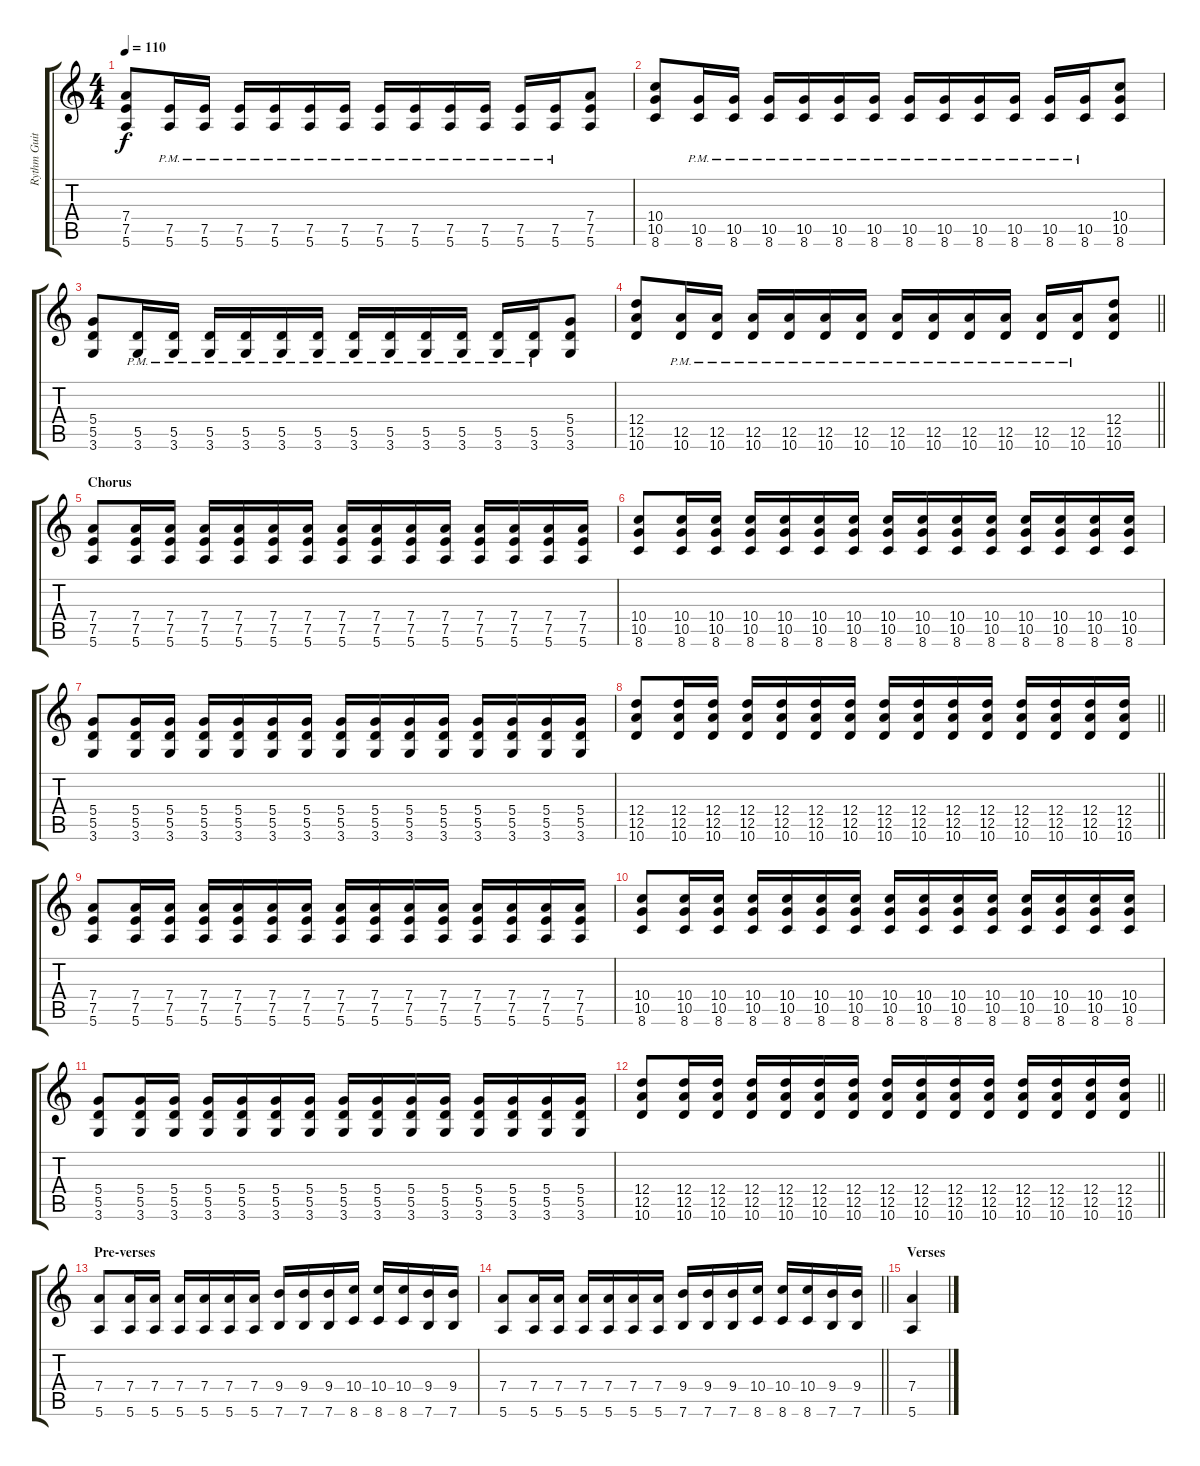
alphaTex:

\track ("Rythm Guitar" "Rythm Guit") {instrument distortionguitar}
\staff {score tabs}
\tuning (E4 B3 G3 D3 A2 E2) {hide}
\ts (4 4)
\tempo 110
\clef g2
\ks c
(7.4 7.5 5.6).8{dy f instrument distortionguitar} (7.5{pm} 5.6{pm}).16 (7.5{pm} 5.6{pm}).16 (7.5{pm} 5.6{pm}).16 (7.5{pm} 5.6{pm}).16 (7.5{pm} 5.6{pm}).16 (7.5{pm} 5.6{pm}).16 (7.5{pm} 5.6{pm}).16 (7.5{pm} 5.6{pm}).16 (7.5{pm} 5.6{pm}).16 (7.5{pm} 5.6{pm}).16 (7.5{pm} 5.6{pm}).16 (7.5{pm} 5.6{pm}).16 (7.4 7.5 5.6).8 |
(10.4 10.5 8.6).8 (10.5{pm} 8.6{pm}).16 (10.5{pm} 8.6{pm}).16 (10.5{pm} 8.6{pm}).16 (10.5{pm} 8.6{pm}).16 (10.5{pm} 8.6{pm}).16 (10.5{pm} 8.6{pm}).16 (10.5{pm} 8.6{pm}).16 (10.5{pm} 8.6{pm}).16 (10.5{pm} 8.6{pm}).16 (10.5{pm} 8.6{pm}).16 (10.5{pm} 8.6{pm}).16 (10.5{pm} 8.6{pm}).16 (10.4 10.5 8.6).8 |
(5.4 5.5 3.6).8 (5.5{pm} 3.6{pm}).16 (5.5{pm} 3.6{pm}).16 (5.5{pm} 3.6{pm}).16 (5.5{pm} 3.6{pm}).16 (5.5{pm} 3.6{pm}).16 (5.5{pm} 3.6{pm}).16 (5.5{pm} 3.6{pm}).16 (5.5{pm} 3.6{pm}).16 (5.5{pm} 3.6{pm}).16 (5.5{pm} 3.6{pm}).16 (5.5{pm} 3.6{pm}).16 (5.5{pm} 3.6{pm}).16 (5.4 5.5 3.6).8 |
\barLineRight lightlight
(12.4 12.5 10.6).8 (12.5{pm} 10.6{pm}).16 (12.5{pm} 10.6{pm}).16 (12.5{pm} 10.6{pm}).16 (12.5{pm} 10.6{pm}).16 (12.5{pm} 10.6{pm}).16 (12.5{pm} 10.6{pm}).16 (12.5{pm} 10.6{pm}).16 (12.5{pm} 10.6{pm}).16 (12.5{pm} 10.6{pm}).16 (12.5{pm} 10.6{pm}).16 (12.5{pm} 10.6{pm}).16 (12.5{pm} 10.6{pm}).16 (12.4 12.5 10.6).8 |
\section ("" "Chorus")
(7.4 7.5 5.6).8{instrument distortionguitar} (7.4 7.5 5.6).16 (7.4 7.5 5.6).16 (7.4 7.5 5.6).16 (7.4 7.5 5.6).16 (7.4 7.5 5.6).16 (7.4 7.5 5.6).16 (7.4 7.5 5.6).16 (7.4 7.5 5.6).16 (7.4 7.5 5.6).16 (7.4 7.5 5.6).16 (7.4 7.5 5.6).16 (7.4 7.5 5.6).16 (7.4 7.5 5.6).16 (7.4 7.5 5.6).16 |
(10.4 10.5 8.6).8 (10.4 10.5 8.6).16 (10.4 10.5 8.6).16 (10.4 10.5 8.6).16 (10.4 10.5 8.6).16 (10.4 10.5 8.6).16 (10.4 10.5 8.6).16 (10.4 10.5 8.6).16 (10.4 10.5 8.6).16 (10.4 10.5 8.6).16 (10.4 10.5 8.6).16 (10.4 10.5 8.6).16 (10.4 10.5 8.6).16 (10.4 10.5 8.6).16 (10.4 10.5 8.6).16 |
(5.4 5.5 3.6).8 (5.4 5.5 3.6).16 (5.4 5.5 3.6).16 (5.4 5.5 3.6).16 (5.4 5.5 3.6).16 (5.4 5.5 3.6).16 (5.4 5.5 3.6).16 (5.4 5.5 3.6).16 (5.4 5.5 3.6).16 (5.4 5.5 3.6).16 (5.4 5.5 3.6).16 (5.4 5.5 3.6).16 (5.4 5.5 3.6).16 (5.4 5.5 3.6).16 (5.4 5.5 3.6).16 |
\barLineRight lightlight
(12.4 12.5 10.6).8 (12.4 12.5 10.6).16 (12.4 12.5 10.6).16 (12.4 12.5 10.6).16 (12.4 12.5 10.6).16 (12.4 12.5 10.6).16 (12.4 12.5 10.6).16 (12.4 12.5 10.6).16 (12.4 12.5 10.6).16 (12.4 12.5 10.6).16 (12.4 12.5 10.6).16 (12.4 12.5 10.6).16 (12.4 12.5 10.6).16 (12.4 12.5 10.6).16 (12.4 12.5 10.6).16 |
(7.4 7.5 5.6).8{instrument distortionguitar} (7.4 7.5 5.6).16 (7.4 7.5 5.6).16 (7.4 7.5 5.6).16 (7.4 7.5 5.6).16 (7.4 7.5 5.6).16 (7.4 7.5 5.6).16 (7.4 7.5 5.6).16 (7.4 7.5 5.6).16 (7.4 7.5 5.6).16 (7.4 7.5 5.6).16 (7.4 7.5 5.6).16 (7.4 7.5 5.6).16 (7.4 7.5 5.6).16 (7.4 7.5 5.6).16 |
(10.4 10.5 8.6).8 (10.4 10.5 8.6).16 (10.4 10.5 8.6).16 (10.4 10.5 8.6).16 (10.4 10.5 8.6).16 (10.4 10.5 8.6).16 (10.4 10.5 8.6).16 (10.4 10.5 8.6).16 (10.4 10.5 8.6).16 (10.4 10.5 8.6).16 (10.4 10.5 8.6).16 (10.4 10.5 8.6).16 (10.4 10.5 8.6).16 (10.4 10.5 8.6).16 (10.4 10.5 8.6).16 |
(5.4 5.5 3.6).8 (5.4 5.5 3.6).16 (5.4 5.5 3.6).16 (5.4 5.5 3.6).16 (5.4 5.5 3.6).16 (5.4 5.5 3.6).16 (5.4 5.5 3.6).16 (5.4 5.5 3.6).16 (5.4 5.5 3.6).16 (5.4 5.5 3.6).16 (5.4 5.5 3.6).16 (5.4 5.5 3.6).16 (5.4 5.5 3.6).16 (5.4 5.5 3.6).16 (5.4 5.5 3.6).16 |
\barLineRight lightlight
(12.4 12.5 10.6).8 (12.4 12.5 10.6).16 (12.4 12.5 10.6).16 (12.4 12.5 10.6).16 (12.4 12.5 10.6).16 (12.4 12.5 10.6).16 (12.4 12.5 10.6).16 (12.4 12.5 10.6).16 (12.4 12.5 10.6).16 (12.4 12.5 10.6).16 (12.4 12.5 10.6).16 (12.4 12.5 10.6).16 (12.4 12.5 10.6).16 (12.4 12.5 10.6).16 (12.4 12.5 10.6).16 |
\section ("" "Pre-verses")
(7.4 5.6).8 (7.4 5.6).16 (7.4 5.6).16 (7.4 5.6).16 (7.4 5.6).16 (7.4 5.6).16 (7.4 5.6).16 (9.4 7.6).16 (9.4 7.6).16 (9.4 7.6).16 (10.4 8.6).16 (10.4 8.6).16 (10.4 8.6).16 (9.4 7.6).16 (9.4 7.6).16 |
\barLineRight lightlight
(7.4 5.6).8 (7.4 5.6).16 (7.4 5.6).16 (7.4 5.6).16 (7.4 5.6).16 (7.4 5.6).16 (7.4 5.6).16 (9.4 7.6).16 (9.4 7.6).16 (9.4 7.6).16 (10.4 8.6).16 (10.4 8.6).16 (10.4 8.6).16 (9.4 7.6).16 (9.4 7.6).16 |
\section ("" "Verses")
(7.4 5.6).4
